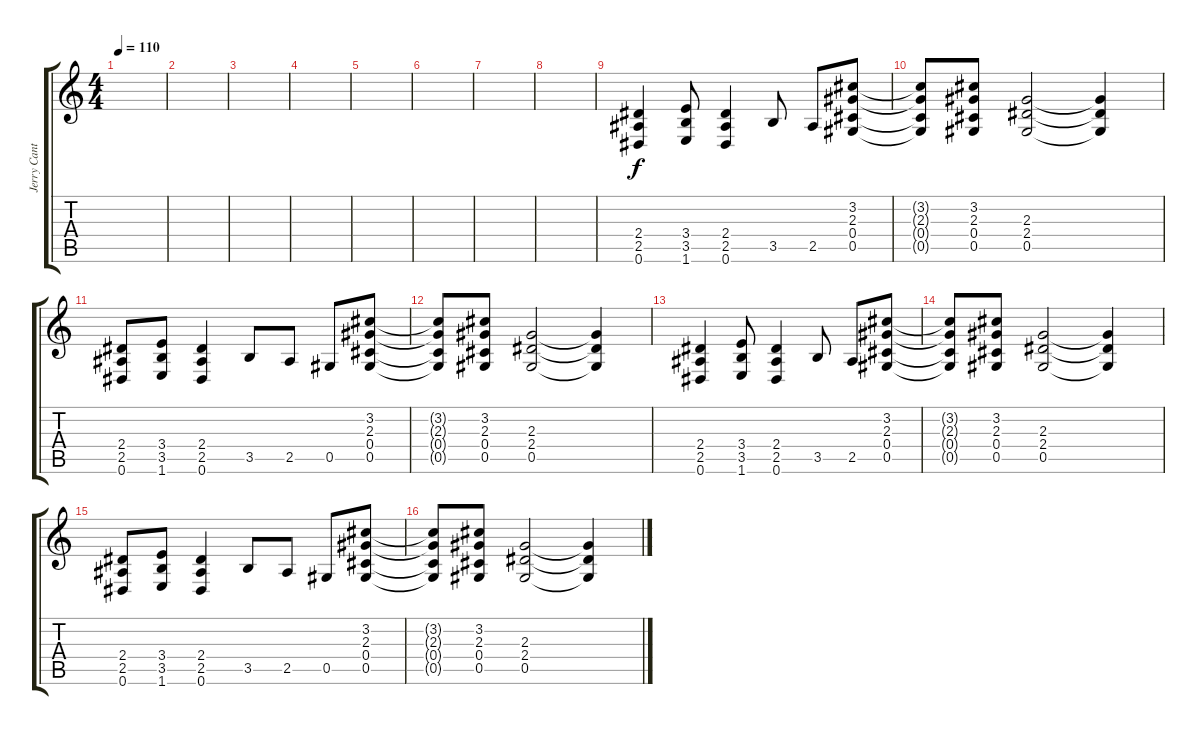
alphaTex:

\track ("Jerry Cantrell" "Jerry Cant") {instrument distortionguitar}
\staff {score tabs}
\tuning (Eb4 Bb3 Gb3 Db3 Ab2 Eb2) {hide}
\ts (4 4)
\tempo 110
\clef g2
\ks c
|
|
|
|
|
|
|
|
(2.4 2.5 0.6).4 (3.4 3.5 1.6).8 (2.4 2.5 0.6).4 3.5.8 2.5.8 (3.2 2.3 0.4 0.5).8 |
(3.2{t} 2.3{t} 0.4{t} 0.5{t}).8 (3.2 2.3 0.4 0.5).8 (2.3 2.4 0.5).2 (2.3{t} 2.4{t} 0.5{t}).4 |
(2.4 2.5 0.6).8 (3.4 3.5 1.6).8 (2.4 2.5 0.6).4 3.5.8 2.5.8 0.5.8 (3.2 2.3 0.4 0.5).8 |
(3.2{t} 2.3{t} 0.4{t} 0.5{t}).8 (3.2 2.3 0.4 0.5).8 (2.3 2.4 0.5).2 (2.3{t} 2.4{t} 0.5{t}).4 |
(2.4 2.5 0.6).4 (3.4 3.5 1.6).8 (2.4 2.5 0.6).4 3.5.8 2.5.8 (3.2 2.3 0.4 0.5).8 |
(3.2{t} 2.3{t} 0.4{t} 0.5{t}).8 (3.2 2.3 0.4 0.5).8 (2.3 2.4 0.5).2 (2.3{t} 2.4{t} 0.5{t}).4 |
(2.4 2.5 0.6).8 (3.4 3.5 1.6).8 (2.4 2.5 0.6).4 3.5.8 2.5.8 0.5.8 (3.2 2.3 0.4 0.5).8 |
(3.2{t} 2.3{t} 0.4{t} 0.5{t}).8 (3.2 2.3 0.4 0.5).8 (2.3 2.4 0.5).2 (2.3{t} 2.4{t} 0.5{t}).4
